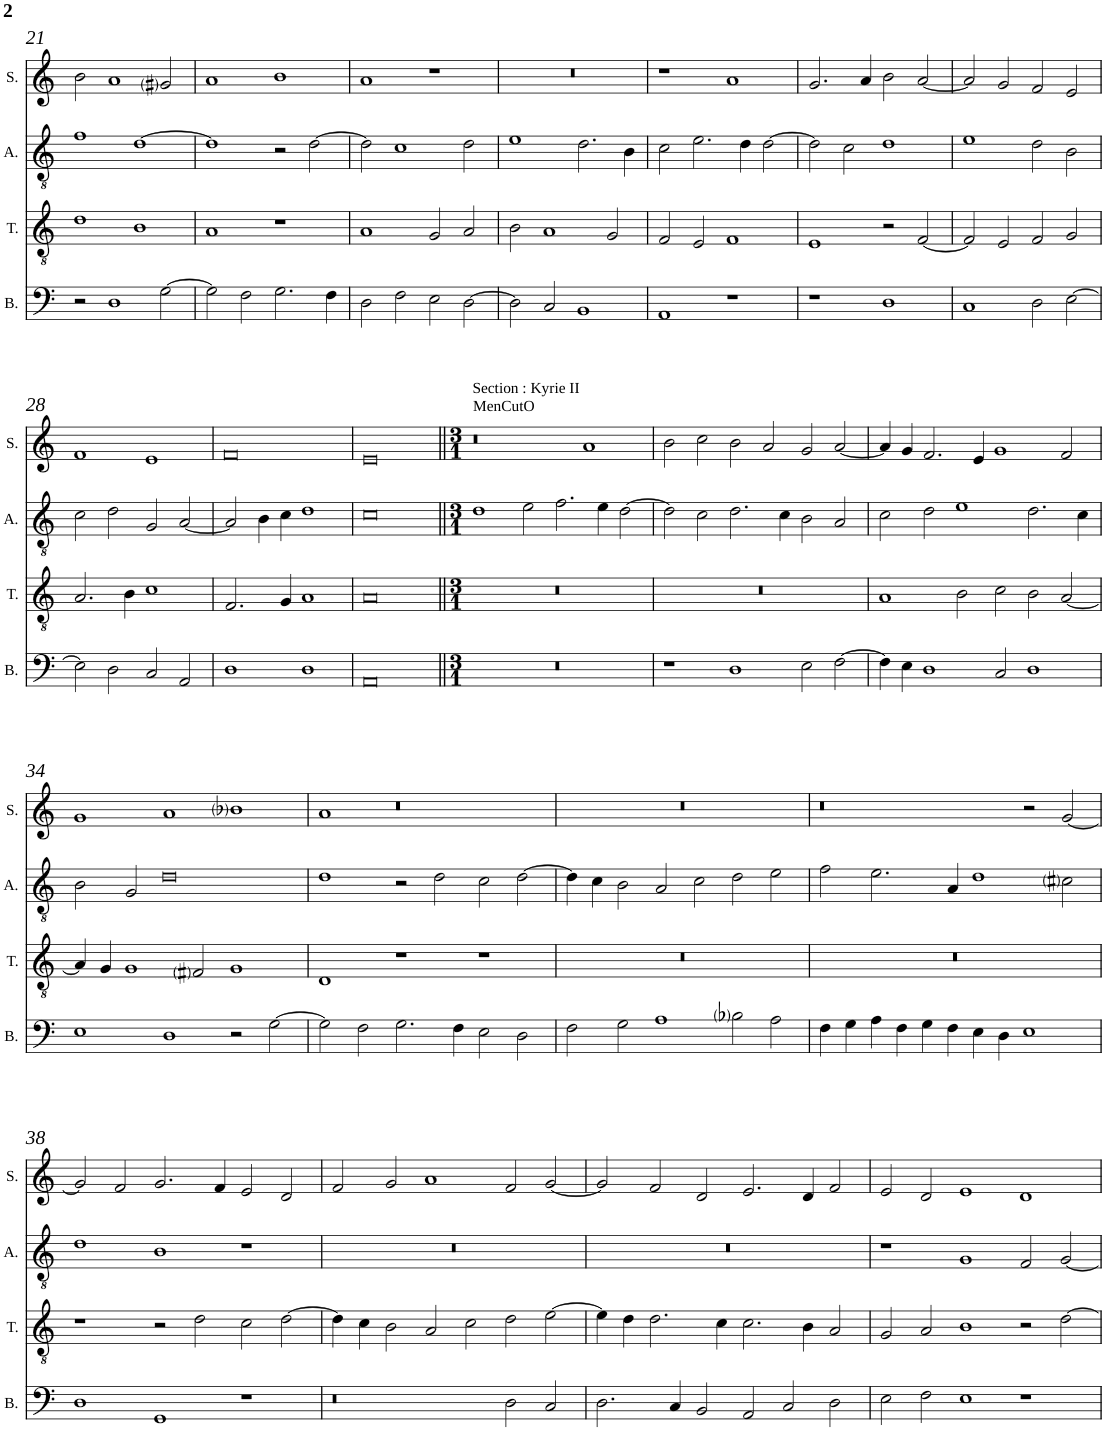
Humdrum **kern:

**kern	**kern	**kern	**kern
*part4	*part3	*part2	*part1
*staff4	*staff3	*staff2	*staff1
*I"Bassus	*I"Tenor	*I"Altus	*I"Superius
*I'B.	*I'T.	*I'A.	*I'S.
!!LO:PB:g=z
*clefF4	*clefGv2	*clefGv2	*clefG2
*k[]	*k[]	*k[]	*k[]
*M2/1	*M2/1	*M2/1	*M2/1
=21	=21	=21	=21
2r	1d	1f	2b\
1D	.	.	1a
.	1B	[1d	.
[2G\	.	.	2g#i/
=22	=22	=22	=22
2G\]	1A	1d]	1a
2F\	.	.	.
2.G\	1r	2r	1b
.	.	[2d\	.
4F\	.	.	.
=23	=23	=23	=23
2D\	1A	2d\]	1a
2F\	.	1c	.
2E\	2G/	.	1r
[2D\	2A/	2d\	.
=24	=24	=24	=24
2D\]	2B\	1e	0r
2C/	1A	.	.
1BB	.	2.d\	.
.	2G/	.	.
.	.	4B\	.
=25	=25	=25	=25
1AA	2F/	2c\	1r
.	2E/	2.e\	.
1r	1F	.	1a
.	.	4d\	.
.	.	[2d\	.
=26	=26	=26	=26
1r	1E	2d\]	2.g/
.	.	2c\	.
.	.	.	4a/
1D	2r	1d	2b\
.	[2F/	.	[2a/
=27	=27	=27	=27
1C	2F/]	1e	2a/]
.	2E/	.	2g/
2D\	2F/	2d\	2f/
[2E\	2G/	2B\	2e/
!!LO:LB:g=z
=28	=28	=28	=28
2E\]	2.A/	2c\	1f
2D\	.	2d\	.
.	4B\	.	.
2C/	1c	2G/	1e
2AA/	.	[2A/	.
=29	=29	=29	=29
1D	2.F/	2A/]	0f
.	.	4B\	.
.	4G/	4c\	.
1D	1A	1d	.
=30	=30	=30	=30
0AA	0A	0c	0e
=31||	=31||	=31||	=31||
*M3/1	*M3/1	*M3/1	*M3/1
!	!	!	!LO:TX:a:t=MenCutO
!	!	!	!LO:TX:a:t=Section &colon; Kyrie II
0.r	0.r	1d	0r
.	.	2e\	.
.	.	2.f\	.
.	.	.	1a
.	.	4e\	.
.	.	[2d\	.
=32	=32	=32	=32
1r	0.r	2d\]	2b\
.	.	2c\	2cc\
1D	.	2.d\	2b\
.	.	.	2a/
.	.	4c\	.
2E\	.	2B\	2g/
[2F\	.	2A/	[2a/
=33	=33	=33	=33
4F\]	1A	2c\	4a/]
4E\	.	.	4g/
1D	.	2d\	2.f/
.	2B\	1e	.
.	.	.	4e/
2C/	2c\	.	1g
1D	2B\	2.d\	.
.	[2A/	.	2f/
.	.	4c\	.
!!LO:LB:g=z
=34	=34	=34	=34
1E	4A/]	2B\	1g
.	4G/	.	.
.	1G	2G/	.
1D	.	0d	1a
.	2F#i/	.	.
2r	1G	.	1b-i
[2G\	.	.	.
=35	=35	=35	=35
2G\]	1D	1d	1a
2F\	.	.	.
2.G\	1r	2r	0r
.	.	2d\	.
4F\	.	.	.
2E\	1r	2c\	.
2D\	.	[2d\	.
=36	=36	=36	=36
2F\	0.r	4d\]	0.r
.	.	4c\	.
2G\	.	2B\	.
1A	.	2A/	.
.	.	2c\	.
2B-i\	.	2d\	.
2A\	.	2e\	.
=37	=37	=37	=37
4F\	0.r	2f\	0r
4G\	.	.	.
4A\	.	2.e\	.
4F\	.	.	.
4G\	.	.	.
4F\	.	4A/	.
4E\	.	1d	.
4D\	.	.	.
1E	.	.	2r
.	.	2c#i\	[2g/
!!LO:LB:g=z
=38	=38	=38	=38
1D	1r	1d	2g/]
.	.	.	2f/
1GG	2r	1B	2.g/
.	2d\	.	.
.	.	.	4f/
1r	2c\	1r	2e/
.	[2d\	.	2d/
=39	=39	=39	=39
0r	4d\]	0.r	2f/
.	4c\	.	.
.	2B\	.	2g/
.	2A/	.	1a
.	2c\	.	.
2D\	2d\	.	2f/
2C/	[2e\	.	[2g/
=40	=40	=40	=40
2.D\	4e\]	0.r	2g/]
.	4d\	.	.
.	2.d\	.	2f/
4C/	.	.	.
2BB/	.	.	2d/
.	4c\	.	.
2AA/	2.c\	.	2.e/
2C/	.	.	.
.	4B\	.	4d/
2D\	2A/	.	2f/
=41	=41	=41	=41
2E\	2G/	1r	2e/
2F\	2A/	.	2d/
1E	1B	1G	1e
1r	2r	2F/	1d
.	[2d\	[2G/	.
=	=	=	=
*-	*-	*-	*-
